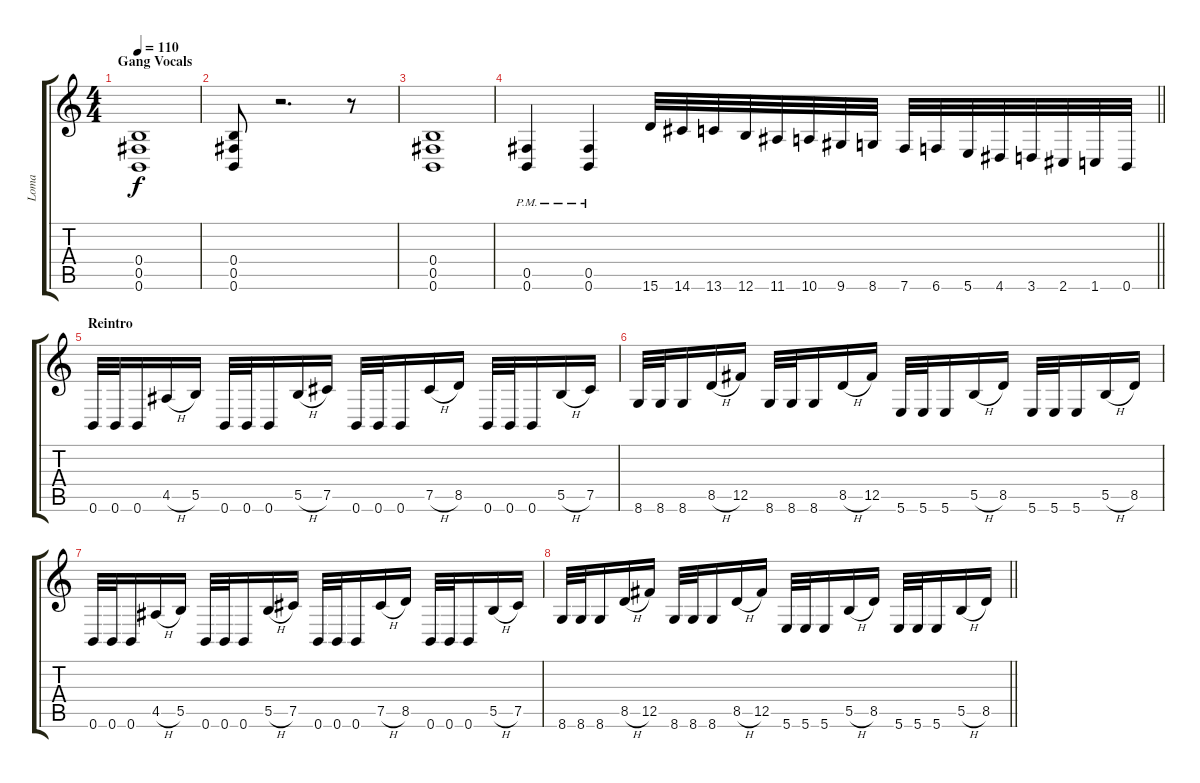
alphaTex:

\track ("Loma" "Loma") {instrument distortionguitar}
\staff {score tabs}
\tuning (Db4 Ab3 E3 B2 Gb2 B1) {hide}
\ts (4 4)
\section ("" "Gang Vocals")
\tempo 110
\clef g2
\ks c
(0.4 0.5 0.6).1{dy f} |
(0.4 0.5 0.6).8 r.2{d} r.8 |
(0.4 0.5 0.6).1 |
\barLineRight lightlight
(0.5{pm} 0.6{pm}).4 (0.5{pm} 0.6{pm}).4 15.6.32 14.6.32 13.6.32 12.6.32 11.6.32 10.6.32 9.6.32 8.6.32 7.6.32 6.6.32 5.6.32 4.6.32 3.6.32 2.6.32 1.6.32 0.6.32 |
\section ("" "Reintro")
0.6.32 0.6.32 0.6.16 4.5{h}.16 5.5.16 0.6.32 0.6.32 0.6.16 5.5{h}.16 7.5.16 0.6.32 0.6.32 0.6.16 7.5{h}.16 8.5.16 0.6.32 0.6.32 0.6.16 5.5{h}.16 7.5.16 |
8.6.32 8.6.32 8.6.16 8.5{h}.16 12.5.16 8.6.32 8.6.32 8.6.16 8.5{h}.16 12.5.16 5.6.32 5.6.32 5.6.16 5.5{h}.16 8.5.16 5.6.32 5.6.32 5.6.16 5.5{h}.16 8.5.16 |
0.6.32 0.6.32 0.6.16 4.5{h}.16 5.5.16 0.6.32 0.6.32 0.6.16 5.5{h}.16 7.5.16 0.6.32 0.6.32 0.6.16 7.5{h}.16 8.5.16 0.6.32 0.6.32 0.6.16 5.5{h}.16 7.5.16 |
\barLineRight lightlight
8.6.32 8.6.32 8.6.16 8.5{h}.16 12.5.16 8.6.32 8.6.32 8.6.16 8.5{h}.16 12.5.16 5.6.32 5.6.32 5.6.16 5.5{h}.16 8.5.16 5.6.32 5.6.32 5.6.16 5.5{h}.16 8.5.16
